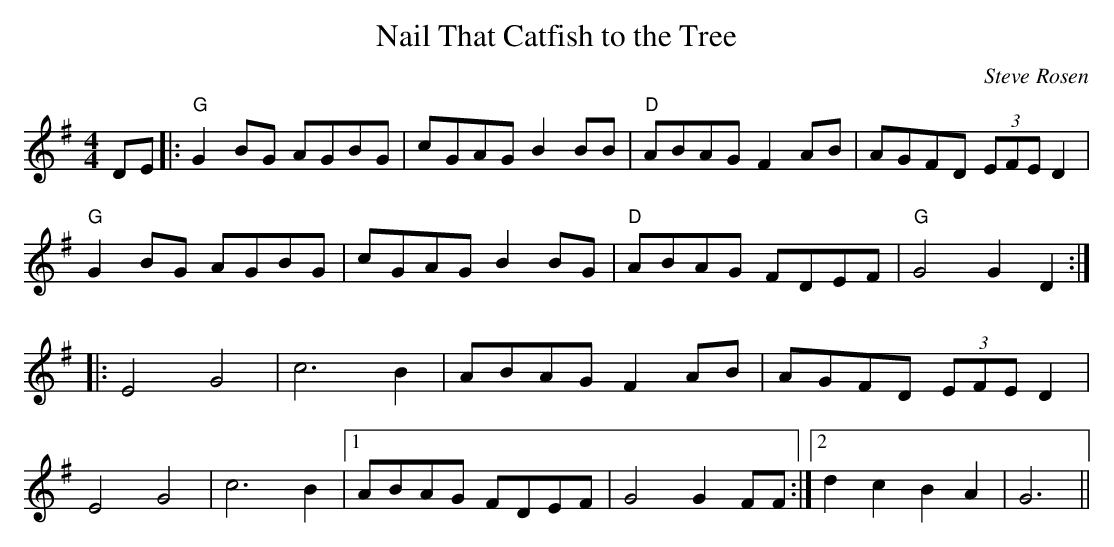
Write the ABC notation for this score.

X:1
T: Nail That Catfish to the Tree
C: Steve Rosen
M: 4/4
L: 1/8
K: Gmaj
DE |: "G"G2 BG AGBG | cGAG B2 BB | "D"ABAG F2   AB |  AGFD (3EFE D2  |
      "G"G2 BG AGBG | cGAG B2 BG | "D"ABAG FDEF    | "G"G4 G2 D2 :|]
     |: E4 G4      | c6   B2    | ABAG F2   AB |  AGFD (3EFE D2  |
      E4 G4      | c6   B2    |1 ABAG FDEF    | G4   G2    FF :|2 d2c2B2A2|G6      ||
